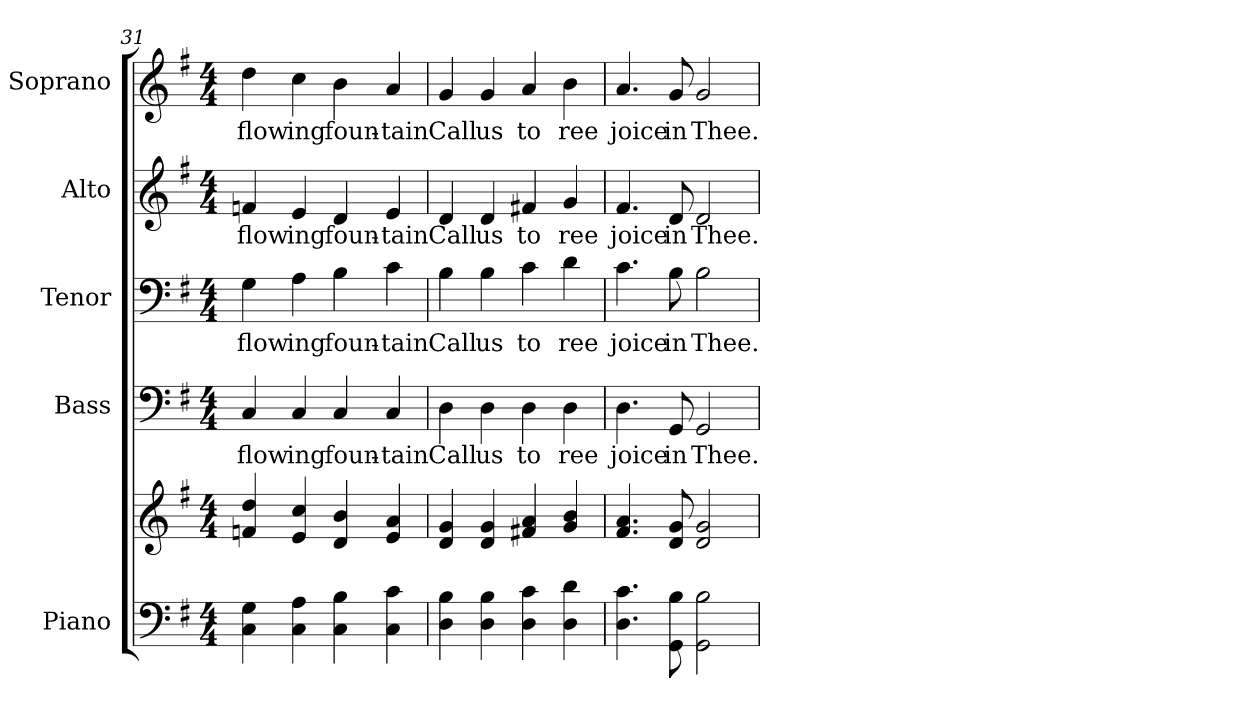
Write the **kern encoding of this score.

**kern	**kern	**kern	**text	**kern	**text	**kern	**text	**kern	**text
*part5	*part5	*part4	*part4	*part3	*part3	*part2	*part2	*part1	*part1
*staff6	*staff5	*staff4	*staff4	*staff3	*staff3	*staff2	*staff2	*staff1	*staff1
*I"Piano	*	*I"Bass	*	*I"Tenor	*	*I"Alto	*	*I"Soprano	*
*I'Pno.	*	*I'B.	*	*I'T.	*	*I'A.	*	*I'S.	*
!!LO:PB:g=z
*clefF4	*clefG2	*clefF4	*	*clefF4	*	*clefG2	*	*clefG2	*
*k[f#]	*k[f#]	*k[f#]	*	*k[f#]	*	*k[f#]	*	*k[f#]	*
*G:	*G:	*G:	*	*G:	*	*G:	*	*G:	*
*M4/4	*M4/4	*M4/4	*	*M4/4	*	*M4/4	*	*M4/4	*
=31	=31	=31	=31	=31	=31	=31	=31	=31	=31
!	!	!	!LO:LY:b:color=#000000	!	!	!	!	!	!
!	!	!	!	!	!LO:LY:b:color=#000000	!	!	!	!
!	!	!	!	!	!	!	!LO:LY:b:color=#000000	!	!
!	!	!	!	!	!	!	!	!	!LO:LY:b:color=#000000
4Ci\ 4Gi	4fni/ 4ddi	4Ci/	flow	4Gi\	flow	4fni/	flow	4ddi\	flow
!	!	!	!LO:LY:b:color=#000000	!	!	!	!	!	!
!	!	!	!	!	!LO:LY:b:color=#000000	!	!	!	!
!	!	!	!	!	!	!	!LO:LY:b:color=#000000	!	!
!	!	!	!	!	!	!	!	!	!LO:LY:b:color=#000000
4Ci\ 4Ai	4ei/ 4cci	4Ci/	ing	4Ai\	ing	4ei/	ing	4cci\	ing
!	!	!	!LO:LY:b:color=#000000	!	!	!	!	!	!
!	!	!	!	!	!LO:LY:b:color=#000000	!	!	!	!
!	!	!	!	!	!	!	!LO:LY:b:color=#000000	!	!
!	!	!	!	!	!	!	!	!	!LO:LY:b:color=#000000
4Ci\ 4Bi	4di/ 4bi	4Ci/	foun-	4Bi\	foun-	4di/	foun-	4bi\	foun-
!	!	!	!LO:LY:b:color=#000000	!	!	!	!	!	!
!	!	!	!	!	!LO:LY:b:color=#000000	!	!	!	!
!	!	!	!	!	!	!	!LO:LY:b:color=#000000	!	!
!	!	!	!	!	!	!	!	!	!LO:LY:b:color=#000000
4Ci\ 4ci	4ei/ 4ai	4Ci/	-tain	4ci\	-tain	4ei/	-tain	4ai/	-tain
=32	=32	=32	=32	=32	=32	=32	=32	=32	=32
!	!	!	!LO:LY:b:color=#000000	!	!	!	!	!	!
!	!	!	!	!	!LO:LY:b:color=#000000	!	!	!	!
!	!	!	!	!	!	!	!LO:LY:b:color=#000000	!	!
!	!	!	!	!	!	!	!	!	!LO:LY:b:color=#000000
4Di\ 4Bi	4di/ 4gi	4Di\	Call	4Bi\	Call	4di/	Call	4gi/	Call
!	!	!	!LO:LY:b:color=#000000	!	!	!	!	!	!
!	!	!	!	!	!LO:LY:b:color=#000000	!	!	!	!
!	!	!	!	!	!	!	!LO:LY:b:color=#000000	!	!
!	!	!	!	!	!	!	!	!	!LO:LY:b:color=#000000
4Di\ 4Bi	4di/ 4gi	4Di\	us	4Bi\	us	4di/	us	4gi/	us
!	!	!	!LO:LY:b:color=#000000	!	!	!	!	!	!
!	!	!	!	!	!LO:LY:b:color=#000000	!	!	!	!
!	!	!	!	!	!	!	!LO:LY:b:color=#000000	!	!
!	!	!	!	!	!	!	!	!	!LO:LY:b:color=#000000
4Di\ 4ci	4f#Xi/ 4ai	4Di\	to	4ci\	to	4f#Xi/	to	4ai/	to
!	!	!	!LO:LY:b:color=#000000	!	!	!	!	!	!
!	!	!	!	!	!LO:LY:b:color=#000000	!	!	!	!
!	!	!	!	!	!	!	!LO:LY:b:color=#000000	!	!
!	!	!	!	!	!	!	!	!	!LO:LY:b:color=#000000
4Di\ 4di	4gi/ 4bi	4Di\	ree	4di\	ree	4gi/	ree	4bi\	ree
!!LO:PB:g=z
=33	=33	=33	=33	=33	=33	=33	=33	=33	=33
!	!	!	!LO:LY:b:color=#000000	!	!	!	!	!	!
!	!	!	!	!	!LO:LY:b:color=#000000	!	!	!	!
!	!	!	!	!	!	!	!LO:LY:b:color=#000000	!	!
!	!	!	!	!	!	!	!	!	!LO:LY:b:color=#000000
4.Di\ 4.ci	4.f#i/ 4.ai	4.Di\	joice	4.ci\	joice	4.f#i/	joice	4.ai/	joice
!	!	!	!LO:LY:b:color=#000000	!	!	!	!	!	!
!	!	!	!	!	!LO:LY:b:color=#000000	!	!	!	!
!	!	!	!	!	!	!	!LO:LY:b:color=#000000	!	!
!	!	!	!	!	!	!	!	!	!LO:LY:b:color=#000000
8GGi\ 8Bi	8di/ 8gi	8GGi/	in	8Bi\	in	8di/	in	8gi/	in
!	!	!	!LO:LY:b:color=#000000	!	!	!	!	!	!
!	!	!	!	!	!LO:LY:b:color=#000000	!	!	!	!
!	!	!	!	!	!	!	!LO:LY:b:color=#000000	!	!
!	!	!	!	!	!	!	!	!	!LO:LY:b:color=#000000
2GGi\ 2Bi	2di/ 2gi	2GGi/	Thee.	2Bi\	Thee.	2di/	Thee.	2gi/	Thee.
=	=	=	=	=	=	=	=	=	=
*-	*-	*-	*-	*-	*-	*-	*-	*-	*-
